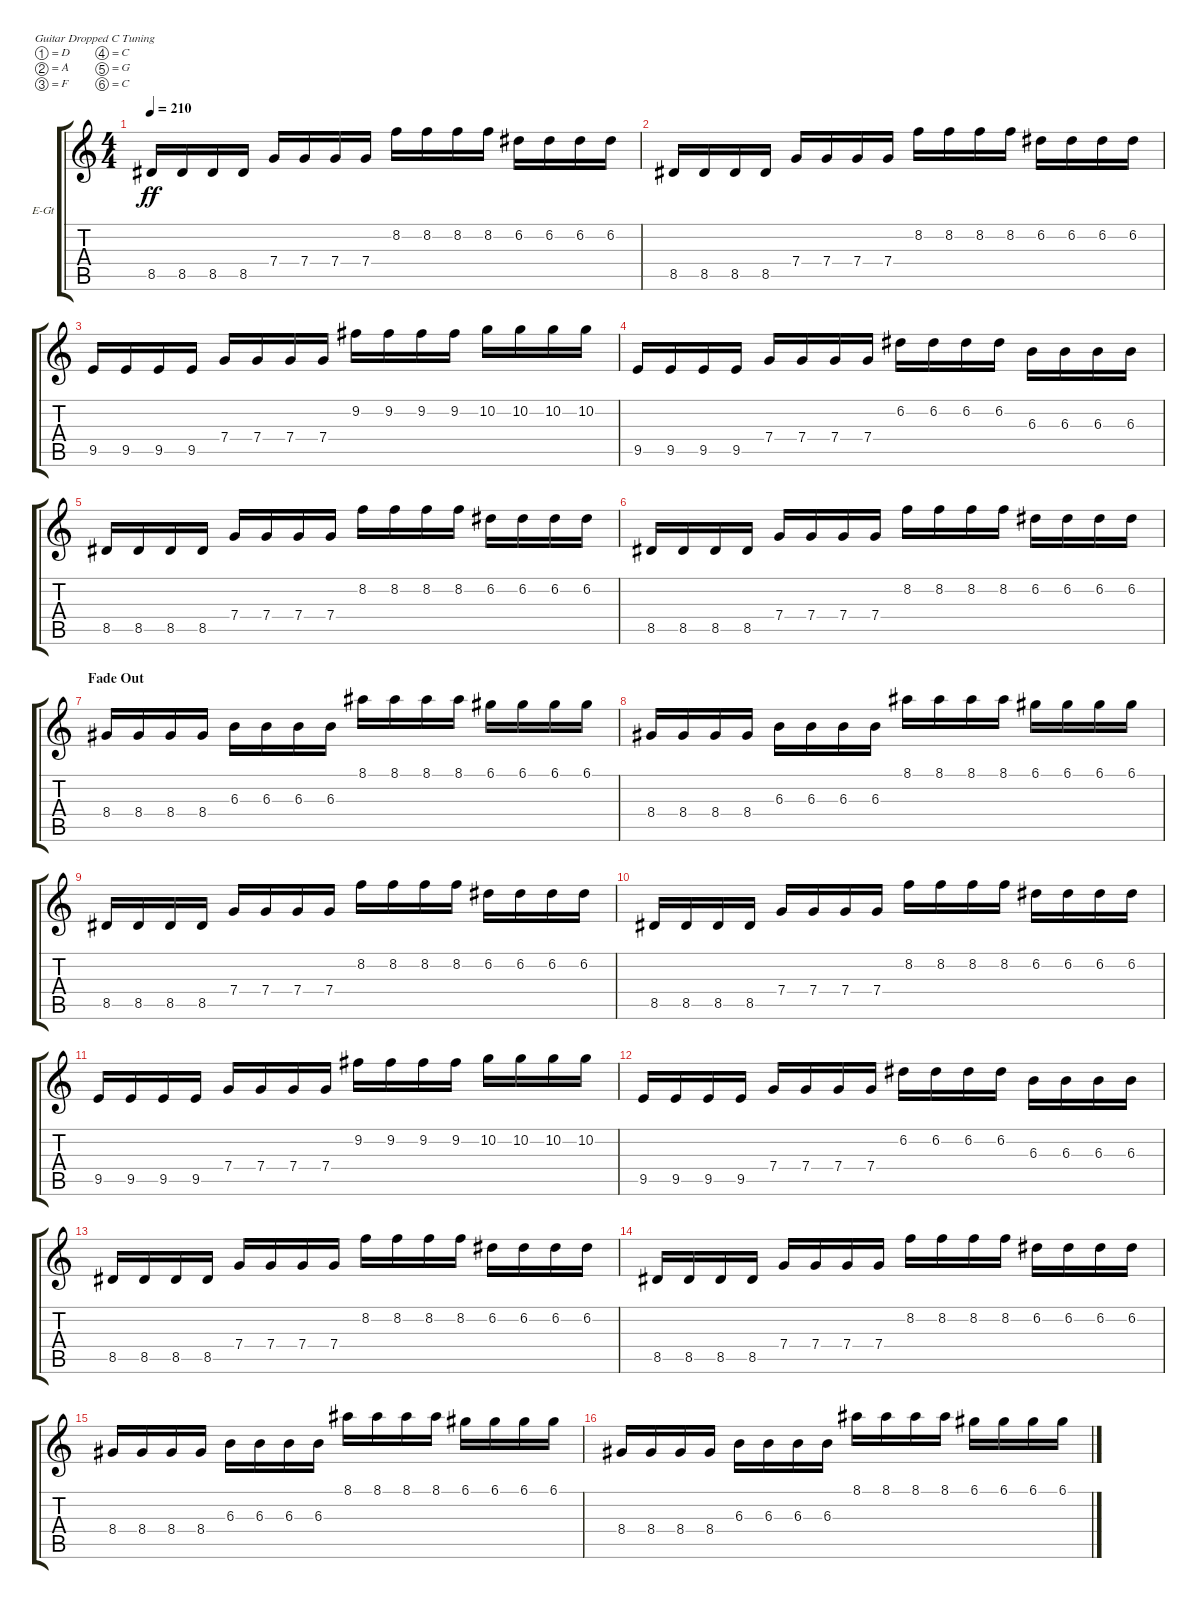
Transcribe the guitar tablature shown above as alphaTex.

\defaultSystemsLayout 4
\bracketExtendMode groupsimilarinstruments
\firstSystemTrackNameOrientation horizontal
\otherSystemsTrackNameOrientation horizontal
\track ("Right Guitar" "E-Gt") {instrument distortionguitar}
\staff {score tabs}
\tuning (D4 A3 F3 C3 G2 C2)
\ts (4 4)
\tempo 210
\clef g2
\ks c
8.5.16{dy ff} 8.5.16 8.5.16 8.5.16 7.4.16 7.4.16 7.4.16 7.4.16 8.2.16 8.2.16 8.2.16 8.2.16 6.2.16 6.2.16 6.2.16 6.2.16 |
8.5.16 8.5.16 8.5.16 8.5.16 7.4.16 7.4.16 7.4.16 7.4.16 8.2.16 8.2.16 8.2.16 8.2.16 6.2.16 6.2.16 6.2.16 6.2.16 |
9.5.16 9.5.16 9.5.16 9.5.16 7.4.16 7.4.16 7.4.16 7.4.16 9.2.16 9.2.16 9.2.16 9.2.16 10.2.16 10.2.16 10.2.16 10.2.16 |
9.5.16 9.5.16 9.5.16 9.5.16 7.4.16 7.4.16 7.4.16 7.4.16 6.2.16 6.2.16 6.2.16 6.2.16 6.3.16 6.3.16 6.3.16 6.3.16 |
8.5.16 8.5.16 8.5.16 8.5.16 7.4.16 7.4.16 7.4.16 7.4.16 8.2.16 8.2.16 8.2.16 8.2.16 6.2.16 6.2.16 6.2.16 6.2.16 |
8.5.16 8.5.16 8.5.16 8.5.16 7.4.16 7.4.16 7.4.16 7.4.16 8.2.16 8.2.16 8.2.16 8.2.16 6.2.16 6.2.16 6.2.16 6.2.16 |
\section ("" "Fade Out")
8.4.16 8.4.16 8.4.16 8.4.16 6.3.16 6.3.16 6.3.16 6.3.16 8.1.16 8.1.16 8.1.16 8.1.16 6.1.16 6.1.16 6.1.16 6.1.16 |
8.4.16 8.4.16 8.4.16 8.4.16 6.3.16 6.3.16 6.3.16 6.3.16 8.1.16 8.1.16 8.1.16 8.1.16 6.1.16 6.1.16 6.1.16 6.1.16 |
8.5.16 8.5.16 8.5.16 8.5.16 7.4.16 7.4.16 7.4.16 7.4.16 8.2.16 8.2.16 8.2.16 8.2.16 6.2.16 6.2.16 6.2.16 6.2.16 |
8.5.16 8.5.16 8.5.16 8.5.16 7.4.16 7.4.16 7.4.16 7.4.16 8.2.16 8.2.16 8.2.16 8.2.16 6.2.16 6.2.16 6.2.16 6.2.16 |
9.5.16 9.5.16 9.5.16 9.5.16 7.4.16 7.4.16 7.4.16 7.4.16 9.2.16 9.2.16 9.2.16 9.2.16 10.2.16 10.2.16 10.2.16 10.2.16 |
9.5.16 9.5.16 9.5.16 9.5.16 7.4.16 7.4.16 7.4.16 7.4.16 6.2.16 6.2.16 6.2.16 6.2.16 6.3.16 6.3.16 6.3.16 6.3.16 |
8.5.16 8.5.16 8.5.16 8.5.16 7.4.16 7.4.16 7.4.16 7.4.16 8.2.16 8.2.16 8.2.16 8.2.16 6.2.16 6.2.16 6.2.16 6.2.16 |
8.5.16 8.5.16 8.5.16 8.5.16 7.4.16 7.4.16 7.4.16 7.4.16 8.2.16 8.2.16 8.2.16 8.2.16 6.2.16 6.2.16 6.2.16 6.2.16 |
8.4.16 8.4.16 8.4.16 8.4.16 6.3.16 6.3.16 6.3.16 6.3.16 8.1.16 8.1.16 8.1.16 8.1.16 6.1.16 6.1.16 6.1.16 6.1.16 |
8.4.16 8.4.16 8.4.16 8.4.16 6.3.16 6.3.16 6.3.16 6.3.16 8.1.16 8.1.16 8.1.16 8.1.16 6.1.16 6.1.16 6.1.16 6.1.16
